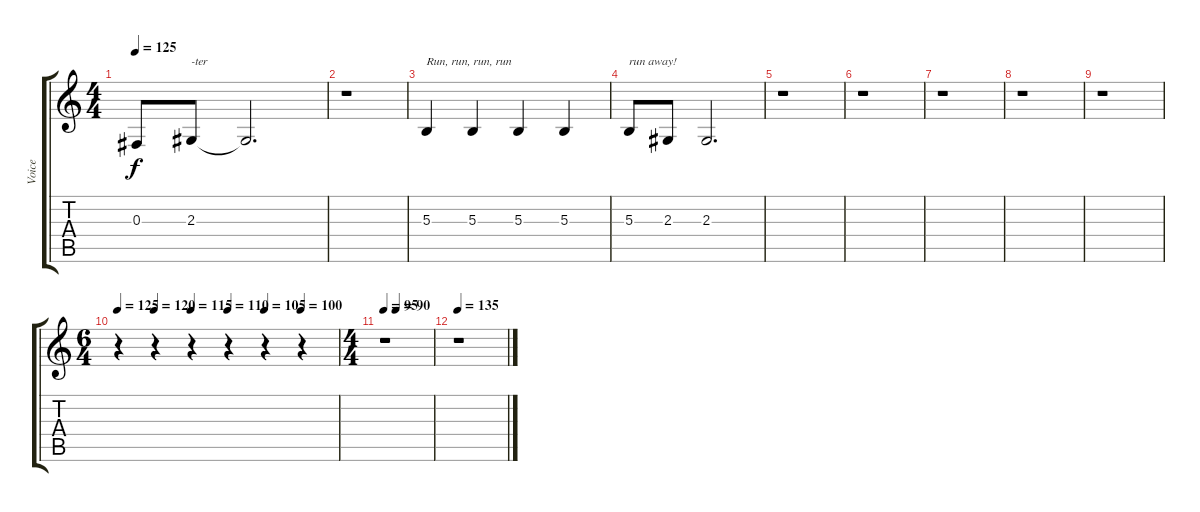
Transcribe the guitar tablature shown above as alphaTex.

\track ("Voice" "Voice") {instrument violin}
\staff {score tabs}
\tuning (Eb4 Bb3 Gb3 Db3 Ab2 Eb2) {hide}
\ts (4 4)
\tempo 125
\clef g2
\ks c
0.3{t}.8{dy f} 2.3.8{txt "-ter"} 2.3{t}.2{d} |
r.1 |
5.3.4{txt "Run, run, run, run"} 5.3.4 5.3.4 5.3.4 |
5.3.8{txt "run away!"} 2.3.8 2.3.2{d} |
r.1 |
r.1 |
r.1 |
r.1 |
r.1 |
\ts (6 4)
\tempo 125
\tempo (120 0.16666666666666666)
\tempo (115 0.3333333333333333)
\tempo (110 0.5)
\tempo (105 0.6666666666666666)
\tempo (100 0.8333333333333334)
r.4 r.4 r.4 r.4 r.4 r.4 |
\ts (4 4)
\tempo 95
\tempo (90 0.25)
r.1 |
\tempo 135
r.1
